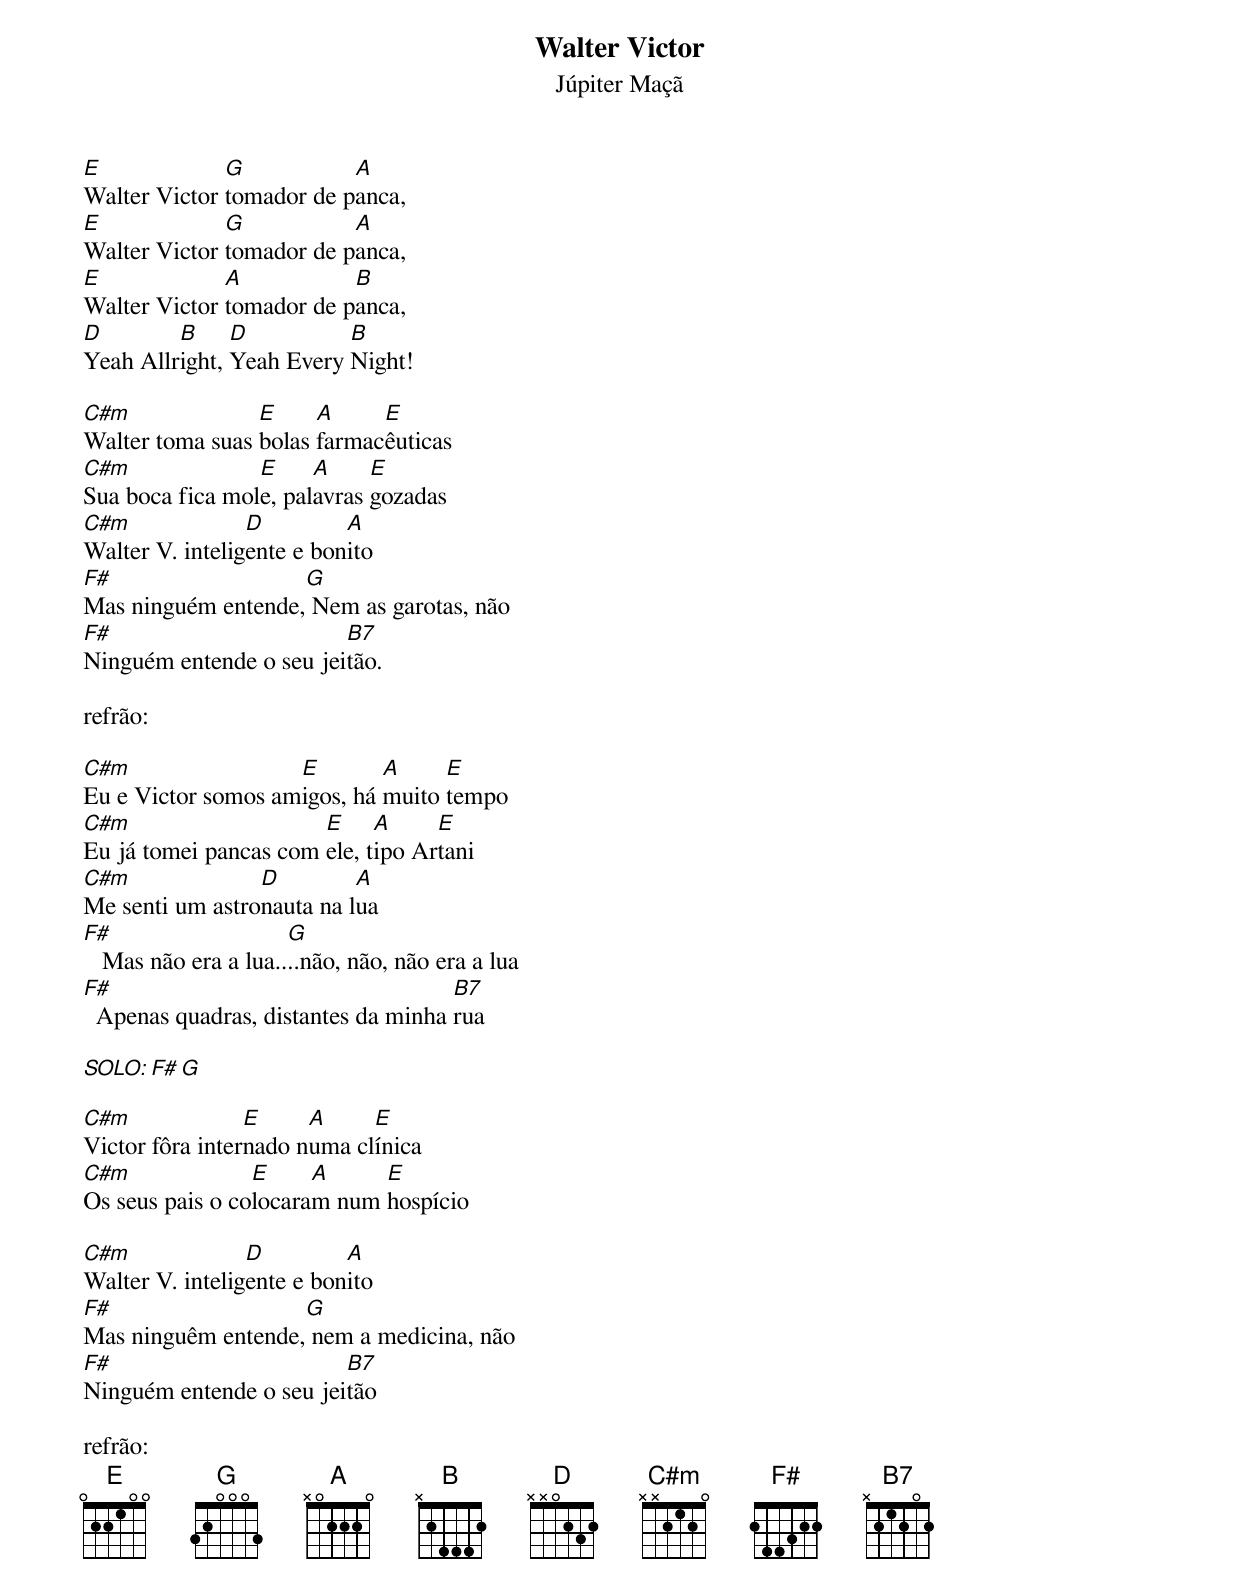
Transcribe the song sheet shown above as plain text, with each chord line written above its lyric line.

Walter Victor
Júpiter Maçã

E             G           A
Walter Victor tomador de panca,
E             G           A
Walter Victor tomador de panca,
E             A           B
Walter Victor tomador de panca,
D        B     D          B
Yeah Allright, Yeah Every Night!

C#m              E     A     E
Walter toma suas bolas farmacêuticas
C#m              E     A     E
Sua boca fica mole, palavras gozadas
C#m              D         A
Walter V. inteligente e bonito
F#                  G
Mas ninguém entende, Nem as garotas, não
F#                       B7
Ninguém entende o seu jeitão.

refrão:

C#m                 E        A     E
Eu e Victor somos amigos, há muito tempo
C#m                    E     A     E
Eu já tomei pancas com ele, tipo Artani
C#m              D         A
Me senti um astronauta na lua
F#                    G
   Mas não era a lua....não, não, não era a lua
F#                                   B7
  Apenas quadras, distantes da minha rua

SOLO: F# G

C#m              E     A     E
Victor fôra internado numa clínica
C#m              E     A     E
Os seus pais o colocaram num hospício

C#m              D         A
Walter V. inteligente e bonito
F#                  G
Mas ninguêm entende, nem a medicina, não
F#                       B7
Ninguém entende o seu jeitão

refrão:
